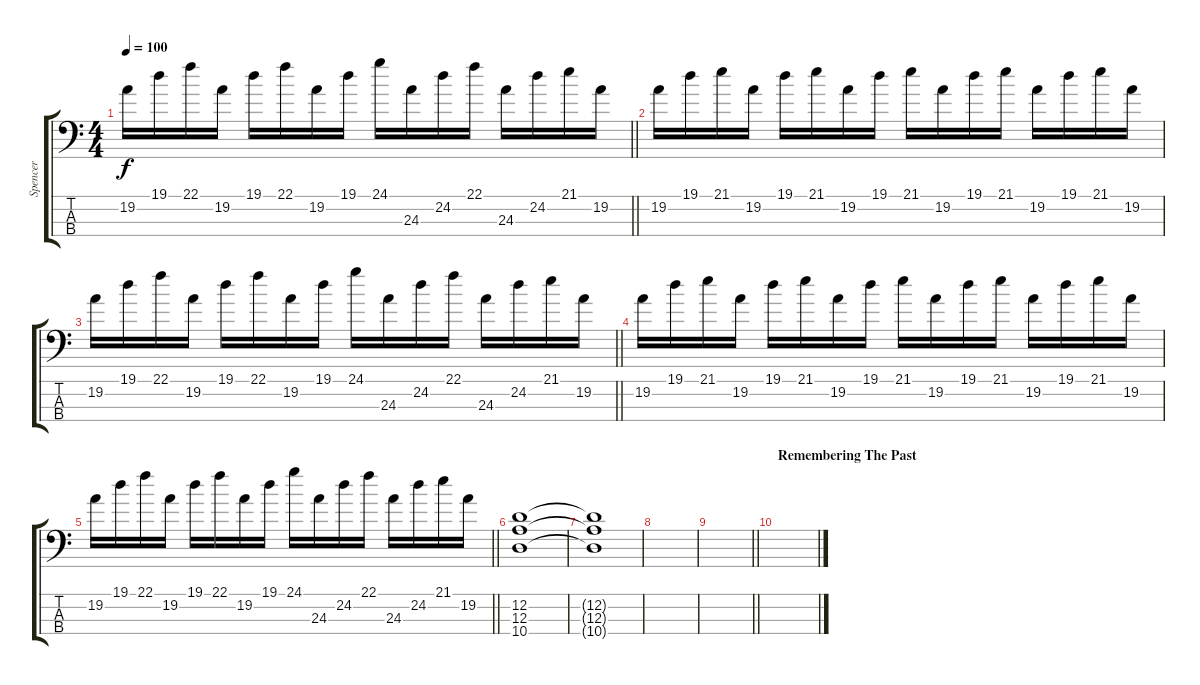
\track ("Spencer" "Spencer") {instrument electricbassfinger}
\staff {score tabs}
\tuning (G2 D2 A1 E1) {hide}
\ts (4 4)
\tempo 100
\clef f4
\barLineRight lightlight
\ks c
19.2.16{dy f} 19.1.16 22.1.16 19.2.16 19.1.16 22.1.16 19.2.16 19.1.16 24.1.16 24.3.16 24.2.16 22.1.16 24.3.16 24.2.16 21.1.16 19.2.16 |
19.2.16 19.1.16 21.1.16 19.2.16 19.1.16 21.1.16 19.2.16 19.1.16 21.1.16 19.2.16 19.1.16 21.1.16 19.2.16 19.1.16 21.1.16 19.2.16 |
\barLineRight lightlight
19.2.16 19.1.16 22.1.16 19.2.16 19.1.16 22.1.16 19.2.16 19.1.16 24.1.16 24.3.16 24.2.16 22.1.16 24.3.16 24.2.16 21.1.16 19.2.16 |
19.2.16 19.1.16 21.1.16 19.2.16 19.1.16 21.1.16 19.2.16 19.1.16 21.1.16 19.2.16 19.1.16 21.1.16 19.2.16 19.1.16 21.1.16 19.2.16 |
\barLineRight lightlight
19.2.16 19.1.16 22.1.16 19.2.16 19.1.16 22.1.16 19.2.16 19.1.16 24.1.16 24.3.16 24.2.16 22.1.16 24.3.16 24.2.16 21.1.16 19.2.16 |
(12.2 12.3 10.4).1 |
(12.2{t} 12.3{t} 10.4{t}).1 |
|
\barLineRight lightlight
|
\section ("" "Remembering The Past")
